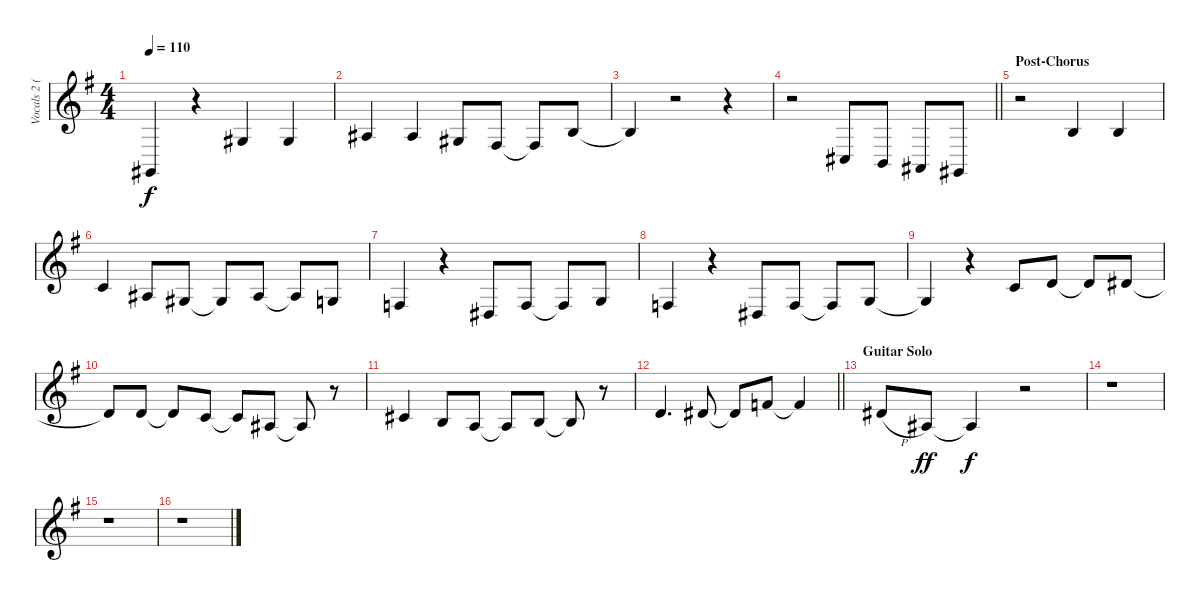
\track ("Vocals 2 (Jerry)" "Vocals 2 (") {instrument oboe}
\staff {score}
\tuning (Eb4 Bb3 Gb3 Db3 Ab2 Eb2) {hide}
\ts (4 4)
\tempo 110
\clef g2
\ks g
5.6{t}.4{dy f} r.4 7.4.4 7.4.4 |
9.4.4 9.4.4 7.4.8 5.4.8 5.4{t}.8 10.4.8 |
10.4{t}.4 r.2 r.4 |
\barLineRight lightlight
r.2 10.6.8 8.6.8 7.6.8 5.6.8 |
\section ("" "Post-Chorus")
r.2 10.4.4 10.4.4 |
11.4.4 9.4.8 7.4.8 7.4{t}.8 9.4.8 9.4{t}.8 11.5.8 |
9.5.4 r.4 7.5.8 9.5.8 9.5{t}.8 11.5.8 |
9.5.4 r.4 7.5.8 9.5.8 9.5{t}.8 11.5.8 |
11.5{t}.4 r.4 11.4.8 8.3.8 8.3{t}.8 9.3.8 |
9.3{t}.8 8.3.8 8.3{t}.8 6.3.8 6.3{t}.8 9.4.8 9.4{t}.8 r.8 |
7.3.4 5.3.8 8.4.8 8.4{t}.8 5.3.8 5.3{t}.8 r.8 |
\barLineRight lightlight
8.3.4{d} 9.3.8 9.3{t}.8 11.3.8 11.3{t}.4 |
\section ("" "Guitar Solo")
9.3{h}.8 4.3.8{dy ff} 4.3{t}.4{dy f} r.2 |
r.1 |
r.1 |
r.1
